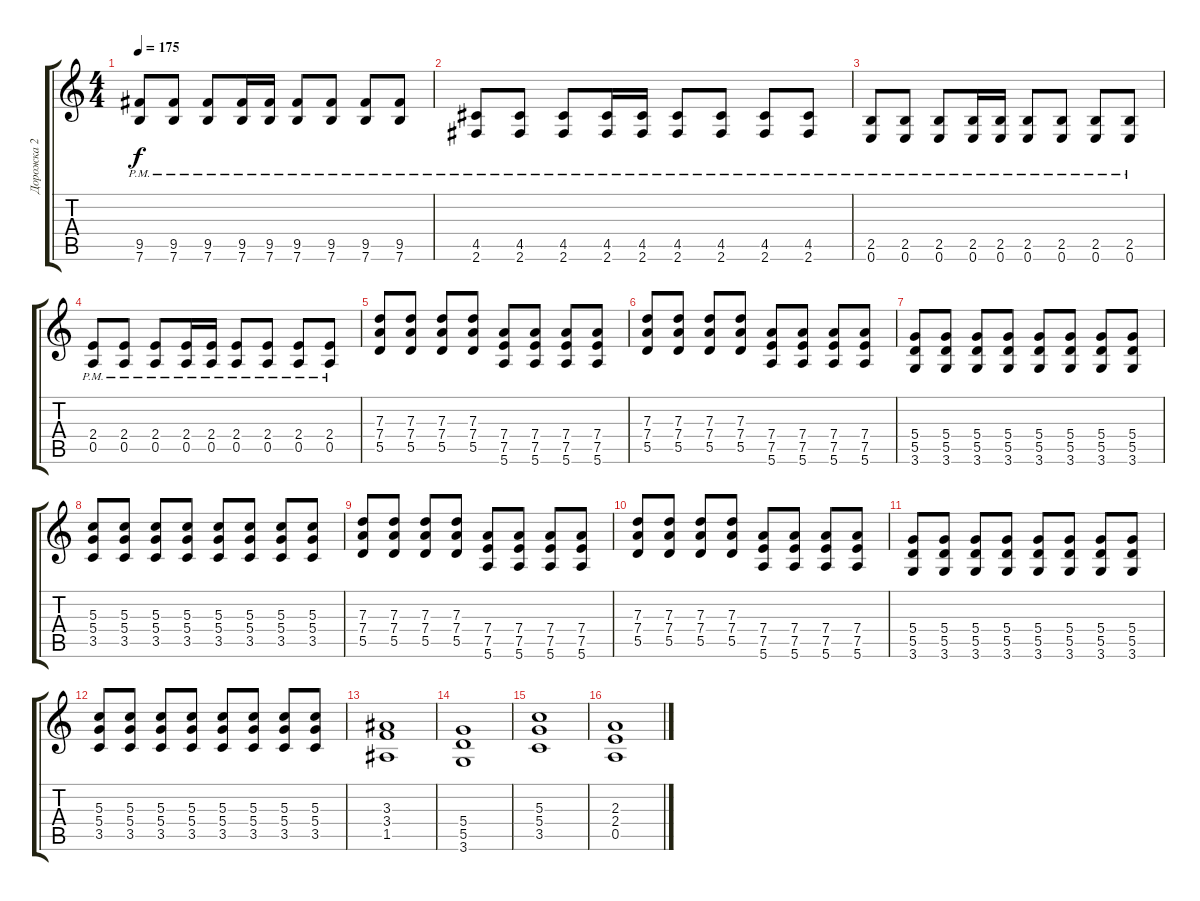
\track ("Дорожка 2" "Дорожка 2") {instrument distortionguitar}
\staff {score tabs}
\tuning (E4 B3 G3 D3 A2 E2) {hide}
\ts (4 4)
\tempo 175
\clef g2
\ks c
(9.5{pm} 7.6{pm}).8{dy f} (9.5{pm} 7.6{pm}).8 (9.5{pm} 7.6{pm}).8 (9.5{pm} 7.6{pm}).16 (9.5{pm} 7.6{pm}).16 (9.5{pm} 7.6{pm}).8 (9.5{pm} 7.6{pm}).8 (9.5{pm} 7.6{pm}).8 (9.5{pm} 7.6{pm}).8 |
(4.5{pm} 2.6{pm}).8 (4.5{pm} 2.6{pm}).8 (4.5{pm} 2.6{pm}).8 (4.5{pm} 2.6{pm}).16 (4.5{pm} 2.6{pm}).16 (4.5{pm} 2.6{pm}).8 (4.5{pm} 2.6{pm}).8 (4.5{pm} 2.6{pm}).8 (4.5{pm} 2.6{pm}).8 |
(2.5{pm} 0.6{pm}).8 (2.5{pm} 0.6{pm}).8 (2.5{pm} 0.6{pm}).8 (2.5{pm} 0.6{pm}).16 (2.5{pm} 0.6{pm}).16 (2.5{pm} 0.6{pm}).8 (2.5{pm} 0.6{pm}).8 (2.5{pm} 0.6{pm}).8 (2.5{pm} 0.6{pm}).8 |
(2.4{pm} 0.5{pm}).8 (2.4{pm} 0.5{pm}).8 (2.4{pm} 0.5{pm}).8 (2.4{pm} 0.5{pm}).16 (2.4{pm} 0.5{pm}).16 (2.4{pm} 0.5{pm}).8 (2.4{pm} 0.5{pm}).8 (2.4{pm} 0.5{pm}).8 (2.4{pm} 0.5{pm}).8 |
(7.3 7.4 5.5).8 (7.3 7.4 5.5).8 (7.3 7.4 5.5).8 (7.3 7.4 5.5).8 (7.4 7.5 5.6).8 (7.4 7.5 5.6).8 (7.4 7.5 5.6).8 (7.4 7.5 5.6).8 |
(7.3 7.4 5.5).8 (7.3 7.4 5.5).8 (7.3 7.4 5.5).8 (7.3 7.4 5.5).8 (7.4 7.5 5.6).8 (7.4 7.5 5.6).8 (7.4 7.5 5.6).8 (7.4 7.5 5.6).8 |
(5.4 5.5 3.6).8 (5.4 5.5 3.6).8 (5.4 5.5 3.6).8 (5.4 5.5 3.6).8 (5.4 5.5 3.6).8 (5.4 5.5 3.6).8 (5.4 5.5 3.6).8 (5.4 5.5 3.6).8 |
(5.3 5.4 3.5).8 (5.3 5.4 3.5).8 (5.3 5.4 3.5).8 (5.3 5.4 3.5).8 (5.3 5.4 3.5).8 (5.3 5.4 3.5).8 (5.3 5.4 3.5).8 (5.3 5.4 3.5).8 |
(7.3 7.4 5.5).8 (7.3 7.4 5.5).8 (7.3 7.4 5.5).8 (7.3 7.4 5.5).8 (7.4 7.5 5.6).8 (7.4 7.5 5.6).8 (7.4 7.5 5.6).8 (7.4 7.5 5.6).8 |
(7.3 7.4 5.5).8 (7.3 7.4 5.5).8 (7.3 7.4 5.5).8 (7.3 7.4 5.5).8 (7.4 7.5 5.6).8 (7.4 7.5 5.6).8 (7.4 7.5 5.6).8 (7.4 7.5 5.6).8 |
(5.4 5.5 3.6).8 (5.4 5.5 3.6).8 (5.4 5.5 3.6).8 (5.4 5.5 3.6).8 (5.4 5.5 3.6).8 (5.4 5.5 3.6).8 (5.4 5.5 3.6).8 (5.4 5.5 3.6).8 |
(5.3 5.4 3.5).8 (5.3 5.4 3.5).8 (5.3 5.4 3.5).8 (5.3 5.4 3.5).8 (5.3 5.4 3.5).8 (5.3 5.4 3.5).8 (5.3 5.4 3.5).8 (5.3 5.4 3.5).8 |
(3.3 3.4 1.5).1 |
(5.4 5.5 3.6).1 |
(5.3 5.4 3.5).1 |
(2.3 2.4 0.5).1
